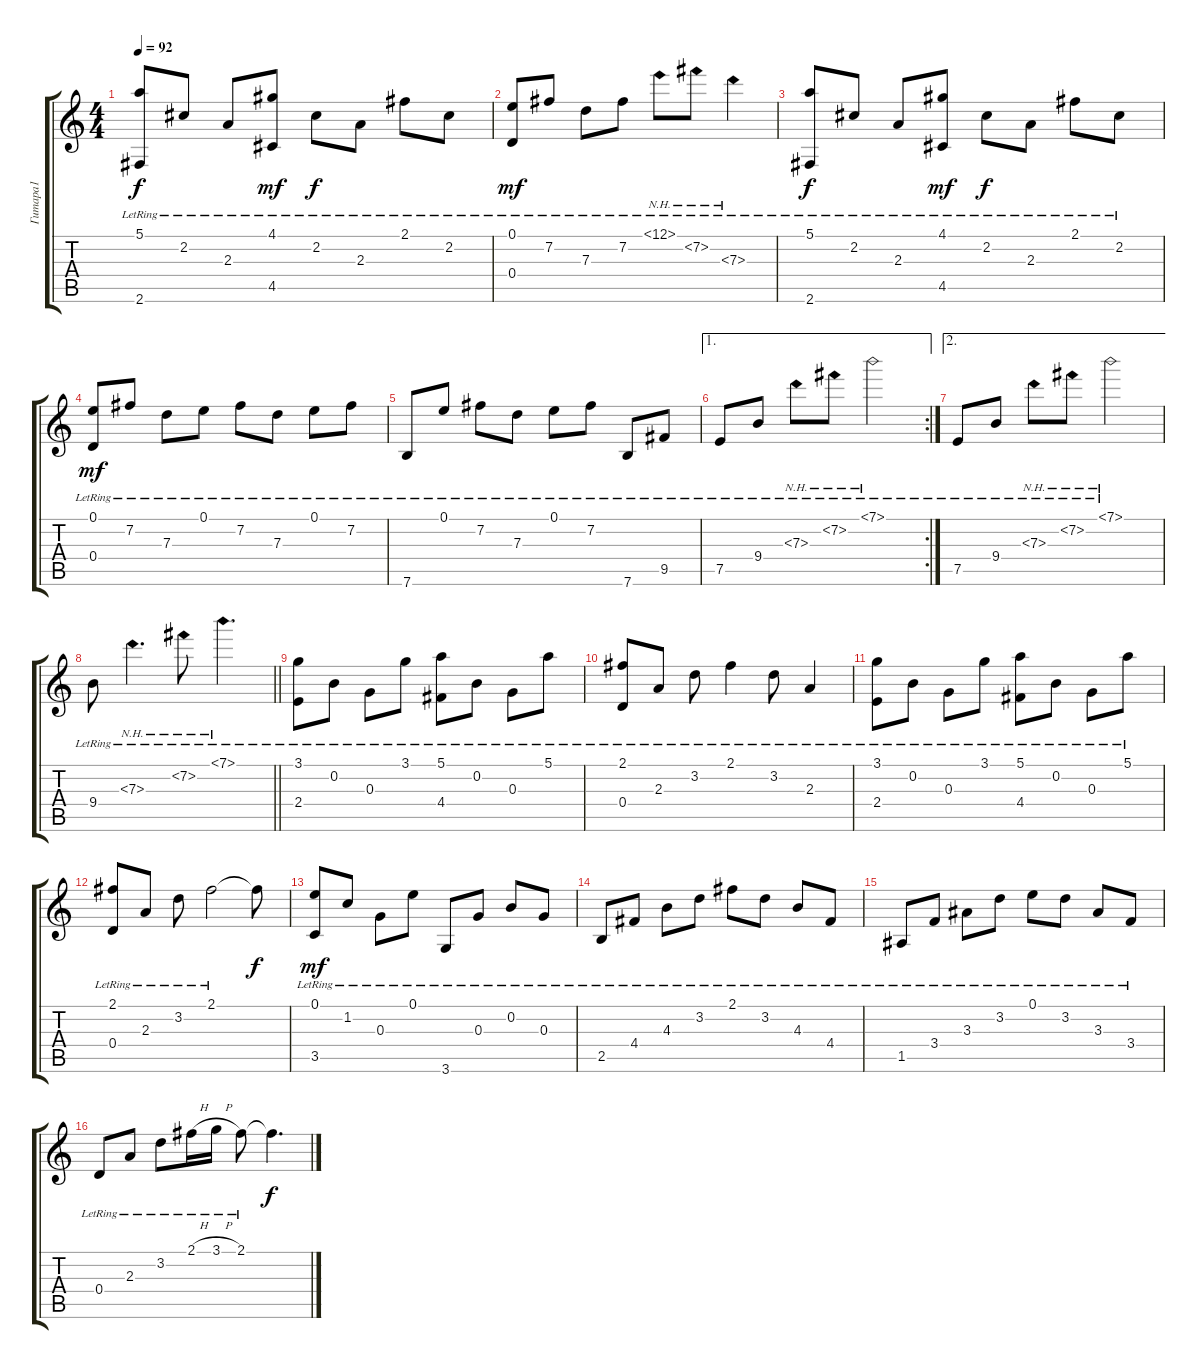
\track ("Гитара1" "Гитара1") {instrument acousticguitarnylon}
\staff {score tabs}
\tuning (E4 B3 G3 D3 A2 E2) {hide}
\ts (4 4)
\tempo 92
\clef g2
\ks c
(5.1{lr} 2.6{lr}).8{dy f} 2.2{lr}.8 2.3{lr}.8 (4.1{lr} 4.5{lr}).8{dy mf} 2.2{lr}.8{dy f} 2.3{lr}.8 2.1{lr}.8 2.2{lr}.8 |
(0.1{lr} 0.4{lr}).8{dy mf} 7.2{lr}.8 7.3{lr}.8 7.2{lr}.8 12.1{nh lr}.8 7.2{nh lr}.8 7.3{nh lr}.4 |
(5.1{lr} 2.6{lr}).8{dy f} 2.2{lr}.8 2.3{lr}.8 (4.1{lr} 4.5{lr}).8{dy mf} 2.2{lr}.8{dy f} 2.3{lr}.8 2.1{lr}.8 2.2{lr}.8 |
(0.1{lr} 0.4{lr}).8{dy mf} 7.2{lr}.8 7.3{lr}.8 0.1{lr}.8 7.2{lr}.8 7.3{lr}.8 0.1{lr}.8 7.2{lr}.8 |
7.6{lr}.8 0.1{lr}.8 7.2{lr}.8 7.3{lr}.8 0.1{lr}.8 7.2{lr}.8 7.6{lr}.8 9.5{lr}.8 |
\ae 1
\rc 2
7.5{lr}.8 9.4{lr}.8 7.3{nh lr}.8 7.2{nh lr}.8 7.1{nh lr}.2 |
\ae 2
7.5{lr}.8 9.4{lr}.8 7.3{nh lr}.8 7.2{nh lr}.8 7.1{nh lr}.2 |
\barLineRight lightlight
9.4{lr}.8 7.3{nh lr}.4{d} 7.2{nh lr}.8 7.1{nh lr}.4{d} |
(3.1{lr} 2.4{lr}).8 0.2{lr}.8 0.3{lr}.8 3.1{lr}.8 (5.1{lr} 4.4{lr}).8 0.2{lr}.8 0.3{lr}.8 5.1{lr}.8 |
(2.1{lr} 0.4{lr}).8 2.3{lr}.8 3.2{lr}.8 2.1{lr}.4 3.2{lr}.8 2.3{lr}.4 |
(3.1{lr} 2.4{lr}).8 0.2{lr}.8 0.3{lr}.8 3.1{lr}.8 (5.1{lr} 4.4{lr}).8 0.2{lr}.8 0.3{lr}.8 5.1{lr}.8 |
(2.1{lr} 0.4{lr}).8 2.3{lr}.8 3.2{lr}.8 2.1{lr}.2 2.1{t}.8{dy f} |
(0.1{lr} 3.5{lr}).8{dy mf} 1.2{lr}.8 0.3{lr}.8 0.1{lr}.8 3.6{lr}.8 0.3{lr}.8 0.2{lr}.8 0.3{lr}.8 |
2.5{lr}.8 4.4{lr}.8 4.3{lr}.8 3.2{lr}.8 2.1{lr}.8 3.2{lr}.8 4.3{lr}.8 4.4{lr}.8 |
1.5{lr}.8 3.4{lr}.8 3.3{lr}.8 3.2{lr}.8 0.1{lr}.8 3.2{lr}.8 3.3{lr}.8 3.4{lr}.8 |
0.4{lr}.8 2.3{lr}.8 3.2{lr}.8 2.1{h lr}.16 3.1{h lr}.16 2.1{lr}.8 2.1{t}.4{d dy f}
